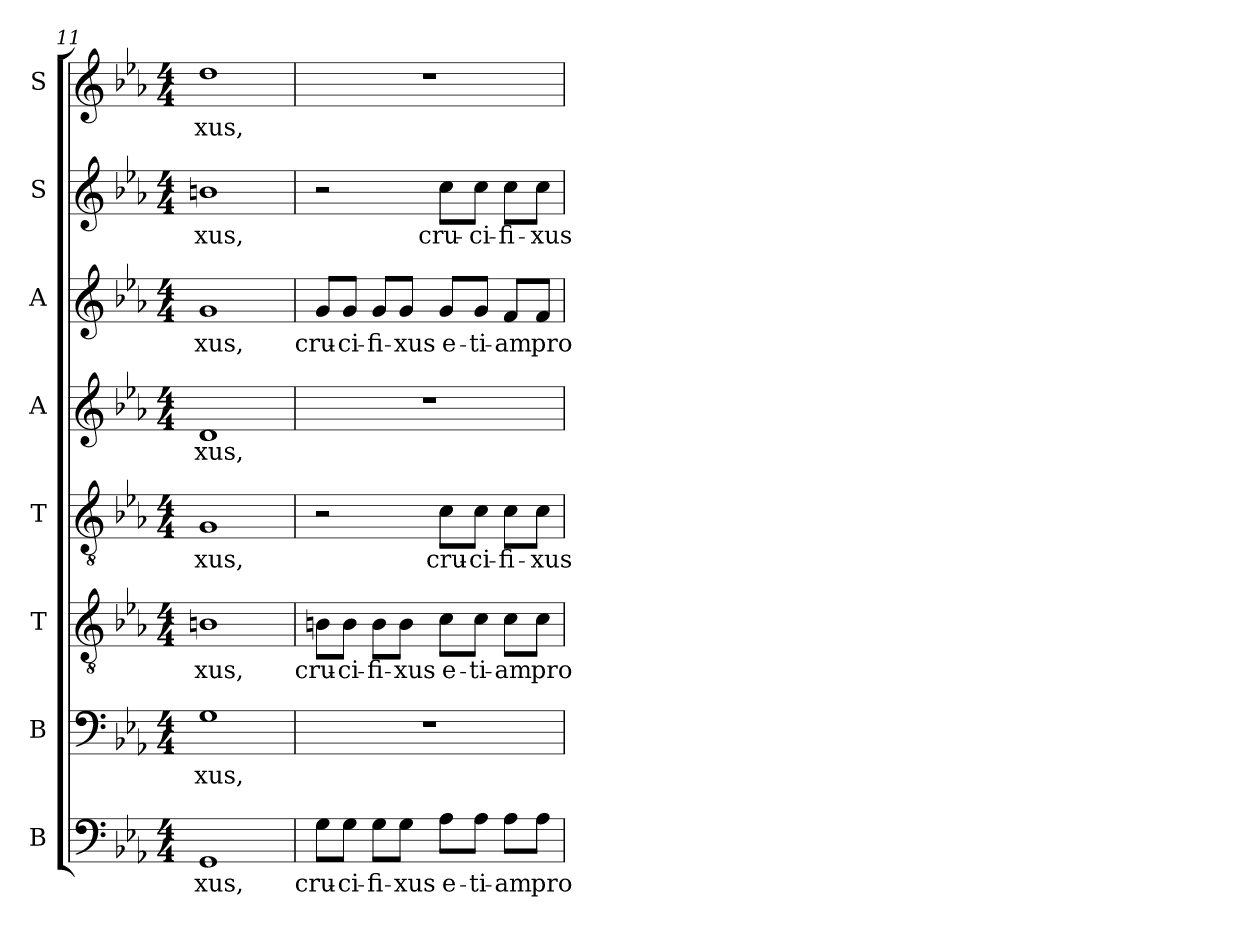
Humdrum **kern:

**kern	**text	**kern	**text	**kern	**text	**kern	**text	**kern	**text	**kern	**text	**kern	**text	**kern	**text
*part8	*part8	*part7	*part7	*part6	*part6	*part5	*part5	*part4	*part4	*part3	*part3	*part2	*part2	*part1	*part1
*staff8	*staff8	*staff7	*staff7	*staff6	*staff6	*staff5	*staff5	*staff4	*staff4	*staff3	*staff3	*staff2	*staff2	*staff1	*staff1
*I"B	*	*I"B	*	*I"T	*	*I"T	*	*I"A	*	*I"A	*	*I"S	*	*I"S	*
*I'B.	*	*I'B.	*	*I'T.	*	*I'T.	*	*I'A.	*	*I'A.	*	*I'S.	*	*I'S.	*
*clefF4	*	*clefF4	*	*clefGv2	*	*clefGv2	*	*clefG2	*	*clefG2	*	*clefG2	*	*clefG2	*
*	*	*	*	*ITrd7c12	*	*ITrd7c12	*	*	*	*	*	*	*	*	*
*k[b-e-a-]	*	*k[b-e-a-]	*	*k[b-e-a-]	*	*k[b-e-a-]	*	*k[b-e-a-]	*	*k[b-e-a-]	*	*k[b-e-a-]	*	*k[b-e-a-]	*
*E-:	*	*E-:	*	*E-:	*	*E-:	*	*E-:	*	*E-:	*	*E-:	*	*E-:	*
*M4/4	*	*M4/4	*	*M4/4	*	*M4/4	*	*M4/4	*	*M4/4	*	*M4/4	*	*M4/4	*
=11	=11	=11	=11	=11	=11	=11	=11	=11	=11	=11	=11	=11	=11	=11	=11
!	!LO:LY:b:color=#000000	!	!	!	!	!	!	!	!	!	!	!	!	!	!
!	!	!	!LO:LY:b:color=#000000	!	!	!	!	!	!	!	!	!	!	!	!
!	!	!	!	!	!LO:LY:b:color=#000000	!	!	!	!	!	!	!	!	!	!
!	!	!	!	!	!	!	!LO:LY:b:color=#000000	!	!	!	!	!	!	!	!
!	!	!	!	!	!	!	!	!	!LO:LY:b:color=#000000	!	!	!	!	!	!
!	!	!	!	!	!	!	!	!	!	!	!LO:LY:b:color=#000000	!	!	!	!
!	!	!	!	!	!	!	!	!	!	!	!	!	!LO:LY:b:color=#000000	!	!
!	!	!	!	!	!	!	!	!	!	!	!	!	!	!	!LO:LY:b:color=#000000
1GGi	-xus,	1Gi	-xus,	1BBni	-xus,	1GGi	-xus,	1di	-xus,	1gi	-xus,	1bni	-xus,	1ddi	-xus,
=12	=12	=12	=12	=12	=12	=12	=12	=12	=12	=12	=12	=12	=12	=12	=12
!	!LO:LY:b:color=#000000	!	!	!	!	!	!	!	!	!	!	!	!	!	!
!	!	!	!	!	!LO:LY:b:color=#000000	!	!	!	!	!	!	!	!	!	!
!	!	!	!	!	!	!	!	!	!	!	!LO:LY:b:color=#000000	!	!	!	!
8Gi\L	cru-	1r	.	8BBni\L	cru-	2r	.	1r	.	8gi/L	cru-	2r	.	1r	.
!	!LO:LY:b:color=#000000	!	!	!	!	!	!	!	!	!	!	!	!	!	!
!	!	!	!	!	!LO:LY:b:color=#000000	!	!	!	!	!	!	!	!	!	!
!	!	!	!	!	!	!	!	!	!	!	!LO:LY:b:color=#000000	!	!	!	!
8Gi\J	-ci-	.	.	8BBi\J	-ci-	.	.	.	.	8gi/J	-ci-	.	.	.	.
!	!LO:LY:b:color=#000000	!	!	!	!	!	!	!	!	!	!	!	!	!	!
!	!	!	!	!	!LO:LY:b:color=#000000	!	!	!	!	!	!	!	!	!	!
!	!	!	!	!	!	!	!	!	!	!	!LO:LY:b:color=#000000	!	!	!	!
8Gi\L	-fi-	.	.	8BBi\L	-fi-	.	.	.	.	8gi/L	-fi-	.	.	.	.
!	!LO:LY:b:color=#000000	!	!	!	!	!	!	!	!	!	!	!	!	!	!
!	!	!	!	!	!LO:LY:b:color=#000000	!	!	!	!	!	!	!	!	!	!
!	!	!	!	!	!	!	!	!	!	!	!LO:LY:b:color=#000000	!	!	!	!
8Gi\J	-xus	.	.	8BBi\J	-xus	.	.	.	.	8gi/J	-xus	.	.	.	.
!	!LO:LY:b:color=#000000	!	!	!	!	!	!	!	!	!	!	!	!	!	!
!	!	!	!	!	!LO:LY:b:color=#000000	!	!	!	!	!	!	!	!	!	!
!	!	!	!	!	!	!	!LO:LY:b:color=#000000	!	!	!	!	!	!	!	!
!	!	!	!	!	!	!	!	!	!	!	!LO:LY:b:color=#000000	!	!	!	!
!	!	!	!	!	!	!	!	!	!	!	!	!	!LO:LY:b:color=#000000	!	!
8A-i\L	e-	.	.	8Ci\L	e-	8Ci\L	cru-	.	.	8gi/L	e-	8cci\L	cru-	.	.
!	!LO:LY:b:color=#000000	!	!	!	!	!	!	!	!	!	!	!	!	!	!
!	!	!	!	!	!LO:LY:b:color=#000000	!	!	!	!	!	!	!	!	!	!
!	!	!	!	!	!	!	!LO:LY:b:color=#000000	!	!	!	!	!	!	!	!
!	!	!	!	!	!	!	!	!	!	!	!LO:LY:b:color=#000000	!	!	!	!
!	!	!	!	!	!	!	!	!	!	!	!	!	!LO:LY:b:color=#000000	!	!
8A-i\J	-ti-	.	.	8Ci\J	-ti-	8Ci\J	-ci-	.	.	8gi/J	-ti-	8cci\J	-ci-	.	.
!	!LO:LY:b:color=#000000	!	!	!	!	!	!	!	!	!	!	!	!	!	!
!	!	!	!	!	!LO:LY:b:color=#000000	!	!	!	!	!	!	!	!	!	!
!	!	!	!	!	!	!	!LO:LY:b:color=#000000	!	!	!	!	!	!	!	!
!	!	!	!	!	!	!	!	!	!	!	!LO:LY:b:color=#000000	!	!	!	!
!	!	!	!	!	!	!	!	!	!	!	!	!	!LO:LY:b:color=#000000	!	!
8A-i\L	-am	.	.	8Ci\L	-am	8Ci\L	-fi-	.	.	8fi/L	-am	8cci\L	-fi-	.	.
!	!LO:LY:b:color=#000000	!	!	!	!	!	!	!	!	!	!	!	!	!	!
!	!	!	!	!	!LO:LY:b:color=#000000	!	!	!	!	!	!	!	!	!	!
!	!	!	!	!	!	!	!LO:LY:b:color=#000000	!	!	!	!	!	!	!	!
!	!	!	!	!	!	!	!	!	!	!	!LO:LY:b:color=#000000	!	!	!	!
!	!	!	!	!	!	!	!	!	!	!	!	!	!LO:LY:b:color=#000000	!	!
8A-i\J	pro	.	.	8Ci\J	pro	8Ci\J	-xus	.	.	8fi/J	pro	8cci\J	-xus	.	.
=	=	=	=	=	=	=	=	=	=	=	=	=	=	=	=
*-	*-	*-	*-	*-	*-	*-	*-	*-	*-	*-	*-	*-	*-	*-	*-
